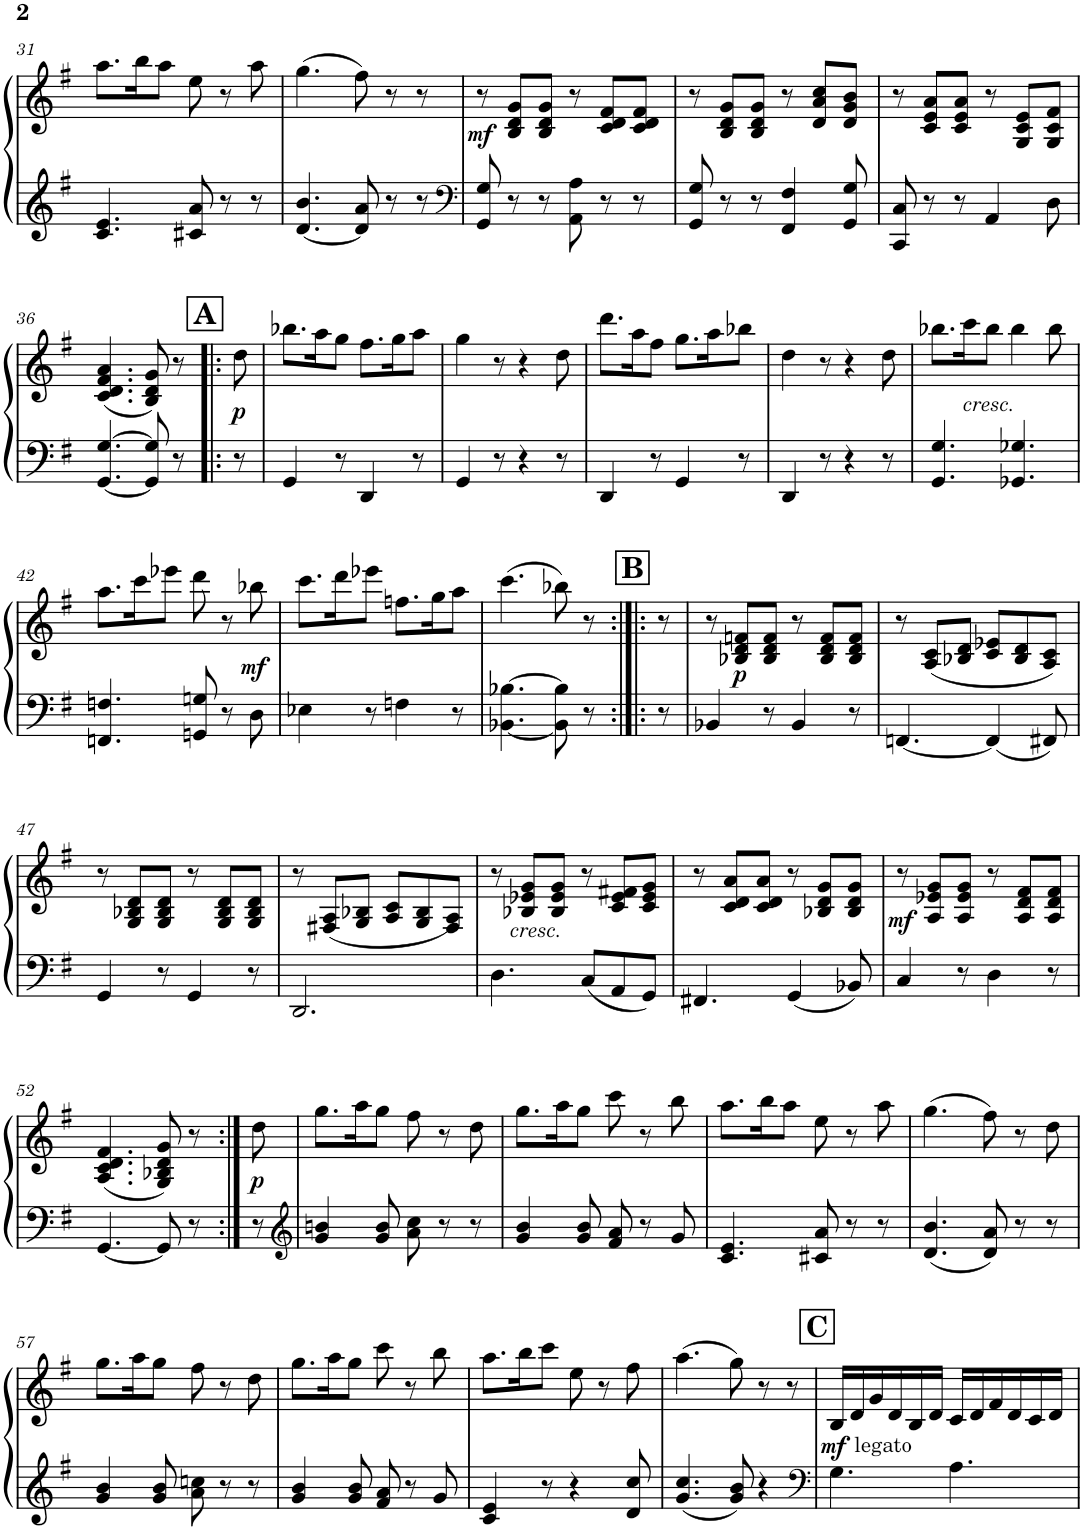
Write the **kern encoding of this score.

**kern	**kern	**dynam
*part1	*part1	*part1
*staff2	*staff1	*staff1/2
*I"Piano	*	*
*I'Pia.	*	*
!!LO:PB:g=z
*clefG2	*clefG2	*
*k[f#]	*k[f#]	*
*M6/8	*M6/8	*
=31	=31	=31
4.c/ 4.e/	8.aa\L	.
.	16bb\K	.
.	8aa\J	.
8c#X/ 8a/	8ee\	.
8r	8r	.
8r	8aa\	.
=32	=32	=32
[4.d/ 4.b/	(4.gg\	.
8d/] 8a/	8ff#\)	.
8r	8r	.
8r	8r	.
=33	=33	=33
*clefF4	*	*
!	!	!LO:DY:b
8GG/ 8G/	8r	mf
8r	8B/ 8d/ 8g/L	.
8r	8B/ 8d/ 8g/J	.
8AA\ 8A\	8r	.
8r	8c/ 8d/ 8f#/L	.
8r	8c/ 8d/ 8f#/J	.
=34	=34	=34
8GG/ 8G/	8r	.
8r	8B/ 8d/ 8g/L	.
8r	8B/ 8d/ 8g/J	.
4FF#/ 4F#/	8r	.
.	8d/ 8a/ 8cc/L	.
8GG/ 8G/	8d/ 8g/ 8b/J	.
=35	=35	=35
8CC/ 8C/	8r	.
8r	8c/ 8e/ 8a/L	.
8r	8c/ 8e/ 8a/J	.
4AA/	8r	.
.	8G/ 8c/ 8e/L	.
8D\	8G/ 8c/ 8f#/J	.
!!LO:LB:g=z
!!LO:REH:place=s1:a:B:cj:fs=14:t=A:qo=2.5
=36	=36	=36
[4.GG/ [4.G/	(4.c/ 4.d/ 4.f#/ 4.a/	.
8GG/] 8G/]	8B/ 8d/ 8g/)	.
8r	8r	.
!	!	!LO:DY:b
8r	8dd\	p
=37	=37	=37
4GG/	8.bb-X\L	.
.	16aa\K	.
8r	8gg\J	.
4DD/	8.ff#\L	.
.	16gg\K	.
8r	8aa\J	.
=38	=38	=38
4GG/	4gg\	.
8r	8r	.
4r	4r	.
8r	8dd\	.
=39	=39	=39
4DD/	8.ddd\L	.
.	16aa\K	.
8r	8ff#\J	.
4GG/	8.gg\L	.
.	16aa\K	.
8r	8bb-X\J	.
=40	=40	=40
4DD/	4dd\	.
8r	8r	.
4r	4r	.
8r	8dd\	.
=41	=41	=41
4.GG/ 4.G/	8.bb-X\L	.
!	!LO:TX:b:i:t=cresc.	!
.	16ccc\K	.
.	8bb-\J	.
4.GG-X/ 4.G-X/	4bb-\	.
.	8bb-\	.
!!LO:LB:g=z
=42	=42	=42
4.FFn/ 4.Fn/	8.aa\L	.
.	16ccc\K	.
.	8eee-X\J	.
8GGn/ 8Gn/	8ddd\	.
8r	8r	.
!	!	!LO:DY:b
8D\	8bb-X\	mf
=43	=43	=43
4E-X\	8.ccc\L	.
.	16ddd\K	.
8r	8eee-X\J	.
4Fn\	8.ffn\L	.
.	16gg\K	.
8r	8aa\J	.
!!LO:REH:place=s1:a:B:cj:fs=14:t=B:qo=1.5
=44	=44	=44
[4.BB-X\ [4.B-X\	(4.ccc\	.
8BB-\] 8B-\]	8bb-X\)	.
8r	8r	.
8r	8r	.
=45	=45	=45
4BB-X/	8r	.
!	!	!LO:DY:b
.	8B-X/ 8d/ 8fn/L	p
8r	8B-/ 8d/ 8f/J	.
4BB-/	8r	.
.	8B-/ 8d/ 8f/L	.
8r	8B-/ 8d/ 8f/J	.
=46	=46	=46
[4.FFn/	8r	.
.	(8A/ 8c/L	.
.	8B-X/ 8d/J	.
4FF/]	8c/ 8e-X/L	.
.	8B-/ 8d/	.
8FF#X/	8A/ 8c/J)	.
!!LO:LB:g=z
=47	=47	=47
4GG/	8r	.
.	8G/ 8B-X/ 8d/L	.
8r	8G/ 8B-/ 8d/J	.
4GG/	8r	.
.	8G/ 8B-/ 8d/L	.
8r	8G/ 8B-/ 8d/J	.
=48	=48	=48
2.DD/	8r	.
.	(8F#X/ 8A/L	.
.	8G/ 8B-X/J)	.
.	8A/ 8c/L	.
.	8G/ 8B-/	.
.	8F#/ 8A/J	.
=49	=49	=49
*	*^	*
4.D\	8r	16ryy	.
!	!	!LO:TX:b:i:t=cresc.	!
.	.	2ryy	.
.	8B-X/ 8e-X/ 8g/L	.	.
.	8B-/ 8e-/ 8g/J	.	.
8C/L	8r	.	.
8AA/	8c/ 8e-/ 8f#X/L	.	.
.	.	8.ryy	.
8GG/J	8c/ 8e-/ 8g/J	.	.
*	*v	*v	*
=50	=50	=50
4.FF#X/	8r	.
.	8c/ 8d/ 8a/L	.
.	8c/ 8d/ 8a/J	.
4GG/	8r	.
.	8B-X/ 8d/ 8g/L	.
8BB-X/	8B-/ 8d/ 8g/J	.
=51	=51	=51
!	!	!LO:DY:b
4C/	8r	mf
.	8A/ 8e-X/ 8g/L	.
8r	8A/ 8e-/ 8g/J	.
4D\	8r	.
.	8A/ 8d/ 8f#/L	.
8r	8A/ 8d/ 8f#/J	.
!!LO:LB:g=z
==52	==52	==52
[4.GG/	(4.A/ 4.c/ 4.d/ 4.f#/	.
8GG/]	8G/ 8B-X/ 8d/ 8g/)	.
8r	8r	.
!	!	!LO:DY:b
8r	8dd\	p
=53	=53	=53
*clefG2	*	*
4g/ 4bn/	8.gg\L	.
.	16aa\K	.
8g/ 8b/	8gg\J	.
8a\ 8cc\	8ff#\	.
8r	8r	.
8r	8dd\	.
=54	=54	=54
4g/ 4b/	8.gg\L	.
.	16aa\K	.
8g/ 8b/	8gg\J	.
8f#/ 8a/	8ccc\	.
8r	8r	.
8g/	8bb\	.
=55	=55	=55
4.c/ 4.e/	8.aa\L	.
.	16bb\K	.
.	8aa\J	.
8c#X/ 8a/	8ee\	.
8r	8r	.
8r	8aa\	.
=56	=56	=56
4.d/ 4.b/	(4.gg\	.
8d/ 8a/	8ff#\)	.
8r	8r	.
8r	8dd\	.
!!LO:LB:g=z
=57	=57	=57
4g/ 4b/	8.gg\L	.
.	16aa\K	.
8g/ 8b/	8gg\J	.
8a\ 8ccn\	8ff#\	.
8r	8r	.
8r	8dd\	.
=58	=58	=58
4g/ 4b/	8.gg\L	.
.	16aa\K	.
8g/ 8b/	8gg\J	.
8f#/ 8a/	8ccc\	.
8r	8r	.
8g/	8bb\	.
=59	=59	=59
4c/ 4e/	8.aa\L	.
.	16bb\K	.
8r	8ccc\J	.
4r	8ee\	.
.	8r	.
8d/ 8cc/	8ff#\	.
=60	=60	=60
4.g/ 4.cc/	(4.aa\	.
8g/ 8b/	8gg\)	.
4r	8r	.
.	8r	.
!!LO:REH:place=s1:a:B:cj:fs=14:t=C
=61	=61	=61
*clefF4	*	*
!	!LO:TX:b:t=legato	!
!	!	!LO:DY:b
4.G\	16B/LL	mf
.	16d/	.
.	16g/	.
.	16d/	.
.	16B/	.
.	16d/JJ	.
4.A\	16c/LL	.
.	16d/	.
.	16f#/	.
.	16d/	.
.	16c/	.
.	16d/JJ	.
=	=	=
*-	*-	*-
